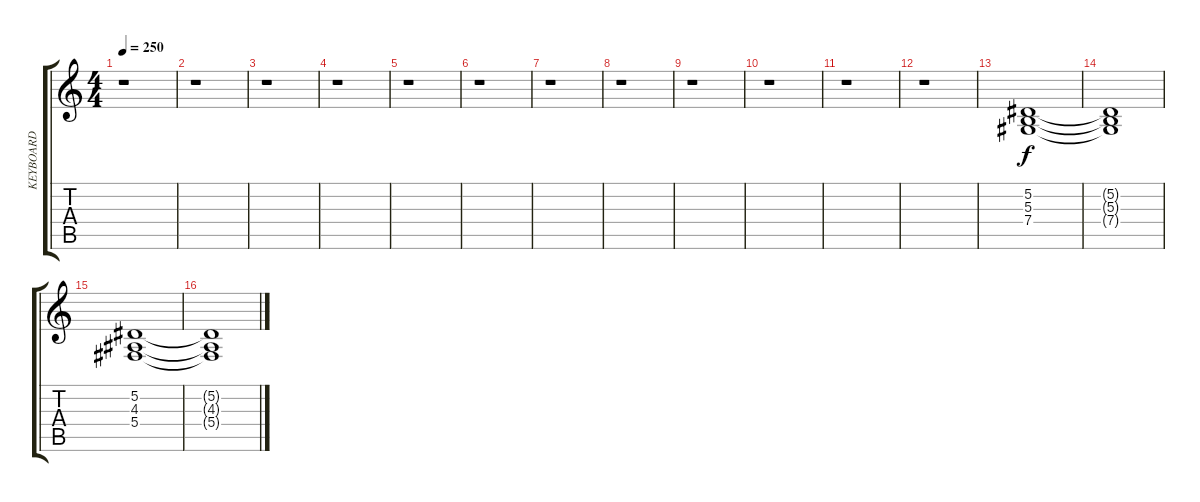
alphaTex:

\track ("KEYBOARD" "KEYBOARD") {instrument lead2sawtooth}
\staff {score tabs}
\tuning (Eb4 Bb3 Gb3 Db3 Ab2 Eb2) {hide}
\ts (4 4)
\tempo 250
\clef g2
\ks aminor
r.1{dy f} |
r.1 |
r.1 |
r.1 |
r.1 |
r.1 |
r.1 |
r.1 |
r.1 |
r.1 |
r.1 |
r.1 |
(5.2 5.3 7.4).1 |
(5.2{t} 5.3{t} 7.4{t}).1 |
(5.2 4.3 5.4).1 |
(5.2{t} 4.3{t} 5.4{t}).1
